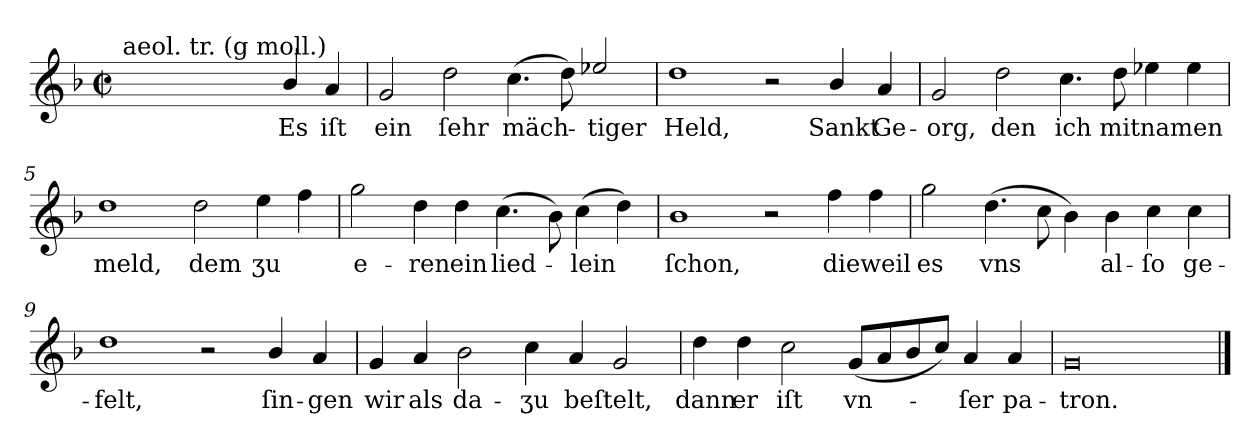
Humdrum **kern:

**kern	**text
*part1	*part1
*staff1	*staff1
*k[b-]	*
*M4/2	*
*met(c|)	*
=1	=1
!LO:TX:a:t=aeol. tr. (g moll.)	!
1ryy	.
2ryy	.
4b-/	Es
4a	iſt
=2	=2
2g	ein
2dd	ſehr
(4.cc	mäch-
8dd)	.
2ee-X/	-tiger
=3	=3
1dd	Held,
2r	.
4b-/	Sankt
4a	Ge-
=4	=4
2g	-org,
2dd	den
4.cc	ich
8dd	mit
4ee-X	namen
4ee-	.
=5	=5
1dd	meld,
2dd	dem
4ee	ʒu
4ff	.
=6	=6
2gg	e-
4dd	-ren
4dd	ein
(4.cc	lied-
8b-)	.
(4cc	-lein
4dd)	.
=7	=7
1b-	ſchon,
2r	.
4ff	dieweil
4ff	.
=8	=8
2gg	es
(4.dd	vns
8cc	.
4b-)	.
4b-	al-
4cc	-ſo
4cc	ge-
=9	=9
1dd	-felt,
2r	.
4b-/	ſin-
4a	-gen
=10	=10
4g	wir
4a	als
2b-	da-
4cc	-ʒu
4a	beſtelt,
2g	.
=11	=11
4dd	dann
4dd	er
2cc	iſt
(8gL	vn-
8a	.
8b-	.
8ccJ)	.
4a	-ſer
4a	pa-
=12	=12
0g	-tron.
==	==
*-	*-
